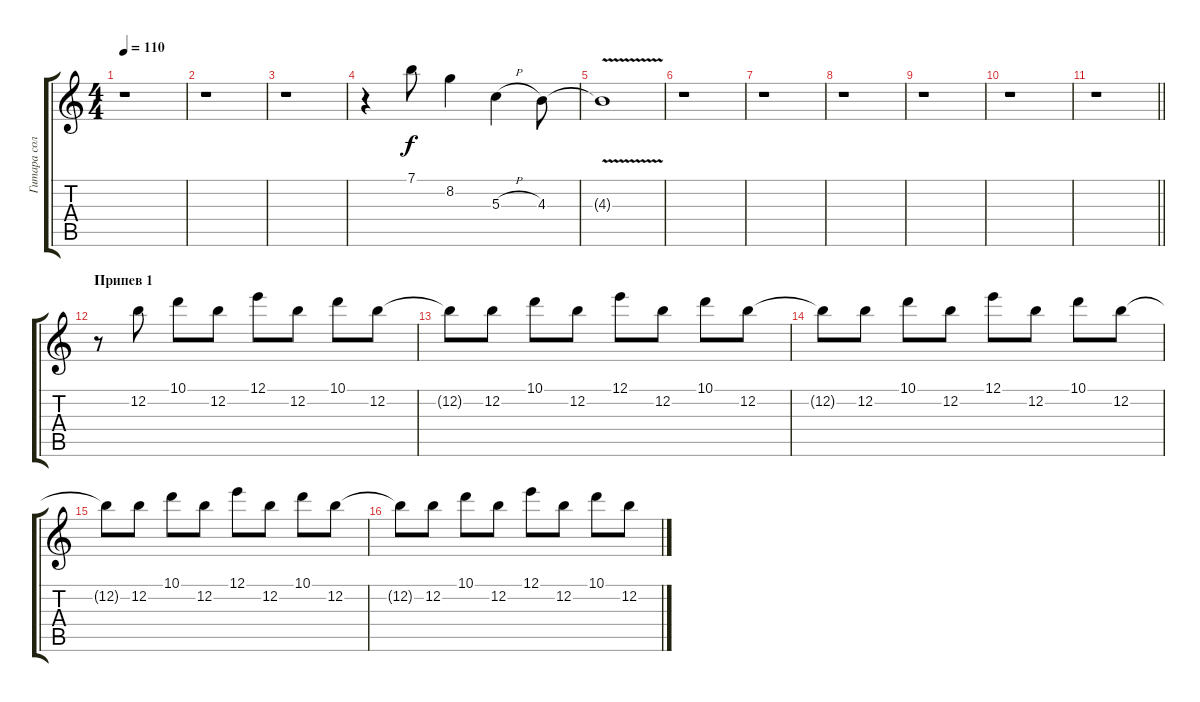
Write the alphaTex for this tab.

\track ("Гитара соло" "Гитара сол") {instrument electricguitarjazz bank 1}
\staff {score tabs}
\tuning (E4 B3 G3 D3 A2 E2) {hide}
\ts (4 4)
\tempo 110
\clef g2
\ks c
r.1{dy f} |
r.1 |
r.1 |
r.4 7.1.8 8.2.4 5.3{h}.4 4.3.8 |
4.3{v t}.1 |
r.1 |
r.1 |
r.1 |
r.1 |
r.1 |
\barLineRight lightlight
r.1 |
\section ("" "Припев 1")
r.8 12.2.8 10.1.8 12.2.8 12.1.8 12.2.8 10.1.8 12.2.8 |
12.2{t}.8 12.2.8 10.1.8 12.2.8 12.1.8 12.2.8 10.1.8 12.2.8 |
12.2{t}.8 12.2.8 10.1.8 12.2.8 12.1.8 12.2.8 10.1.8 12.2.8 |
12.2{t}.8 12.2.8 10.1.8 12.2.8 12.1.8 12.2.8 10.1.8 12.2.8 |
12.2{t}.8 12.2.8 10.1.8 12.2.8 12.1.8 12.2.8 10.1.8 12.2.8
